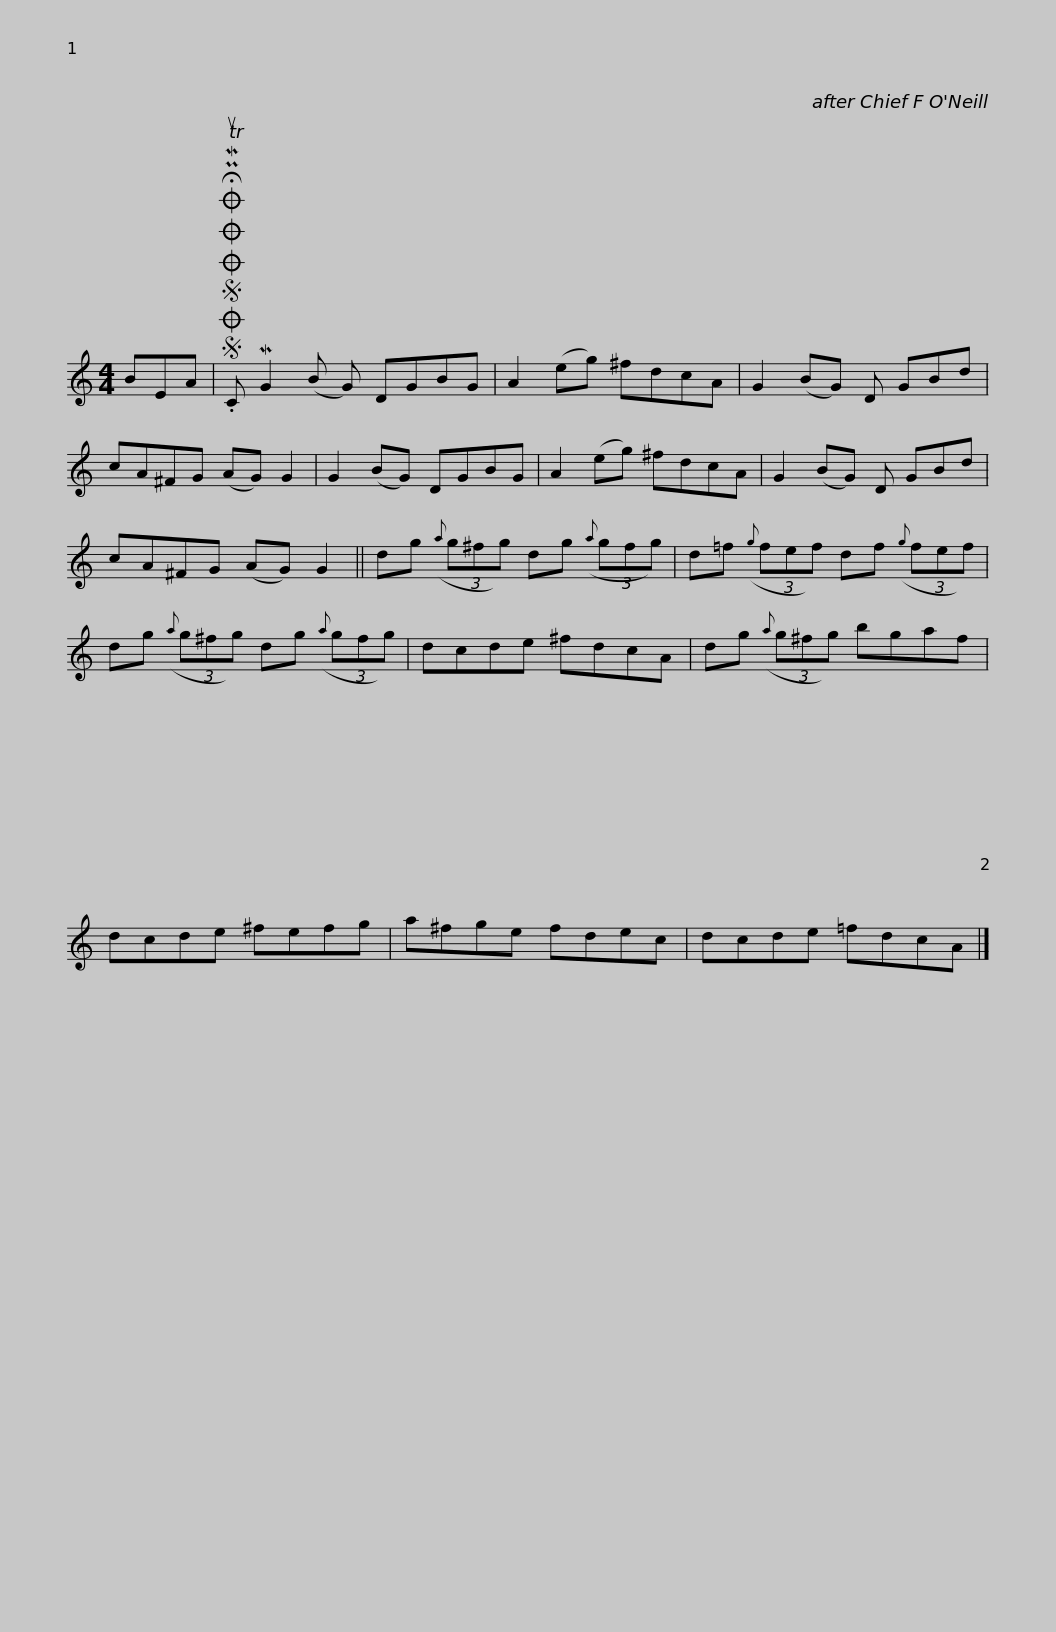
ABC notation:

X:1
L:1/8
M:4/4
I:linebreak $
K:C
V:1 treble
V:1
 BEA |SOSOOO .!fermata!PMTuC MG2 (B G) DGBG | A2 (eg) ^fdcA | G2 (BG) D GBd | cA^FG (AG) G2 | %5
 G2 (BG) DGBG |$ A2 (eg) ^fdcA | G2 (BG) D GBd | cA^FG (AG) G2 || dg({a} (3g^fg) dg({a} (3gfg) | %10
 d=f({g} (3fef) df({g} (3fef) |$ dg({a} (3g^fg) dg({a} (3gfg) | dcde ^fdcA | dg({a} (3g^fg) bgaf | dcde ^fefg | %15
 a^fge fdec |$ dcde =fdcA |] %17
